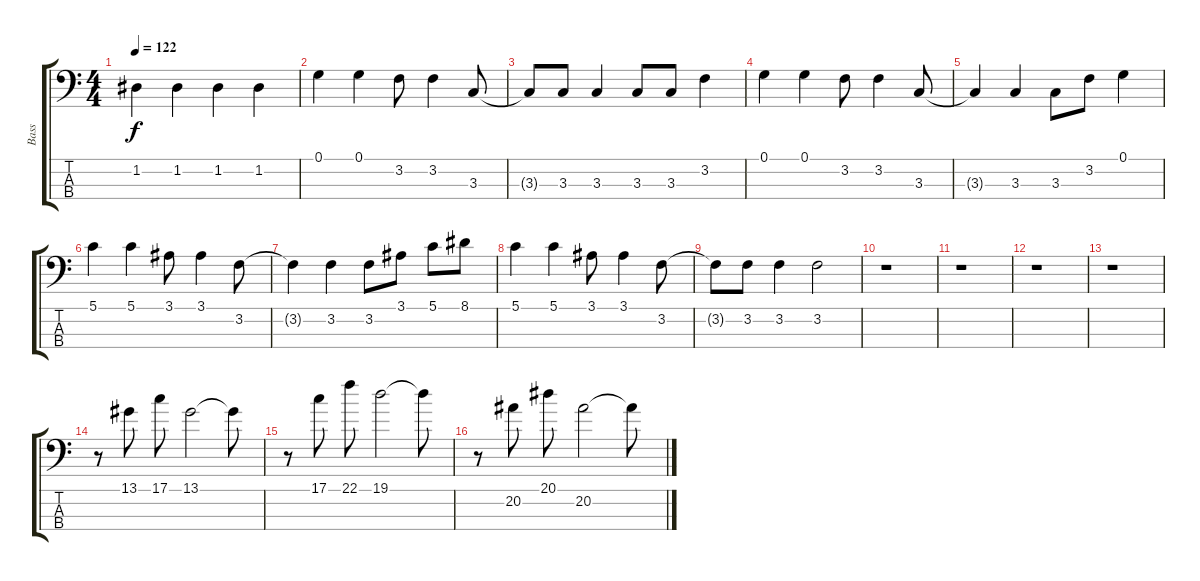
\track ("Bass" "Bass") {instrument slapbass2}
\staff {score tabs}
\tuning (G2 D2 A1 E1) {hide}
\ts (4 4)
\tempo 122
\clef f4
\ks c
1.2.4{dy f} 1.2.4 1.2.4 1.2.4 |
0.1.4 0.1.4 3.2.8 3.2.4 3.3.8 |
3.3{t}.8 3.3.8 3.3.4 3.3.8 3.3.8 3.2.4 |
0.1.4 0.1.4 3.2.8 3.2.4 3.3.8 |
3.3{t}.4 3.3.4 3.3.8 3.2.8 0.1.4 |
5.1.4 5.1.4 3.1.8 3.1.4 3.2.8 |
3.2{t}.4 3.2.4 3.2.8 3.1.8 5.1.8 8.1.8 |
5.1.4 5.1.4 3.1.8 3.1.4 3.2.8 |
3.2{t}.8 3.2.8 3.2.4 3.2.2 |
r.1 |
r.1 |
r.1 |
r.1 |
r.8 13.1.8 17.1.8 13.1.2 13.1{t}.8 |
r.8 17.1.8 22.1.8 19.1.2 19.1{t}.8 |
r.8 20.2.8 20.1.8 20.2.2 20.2{t}.8
